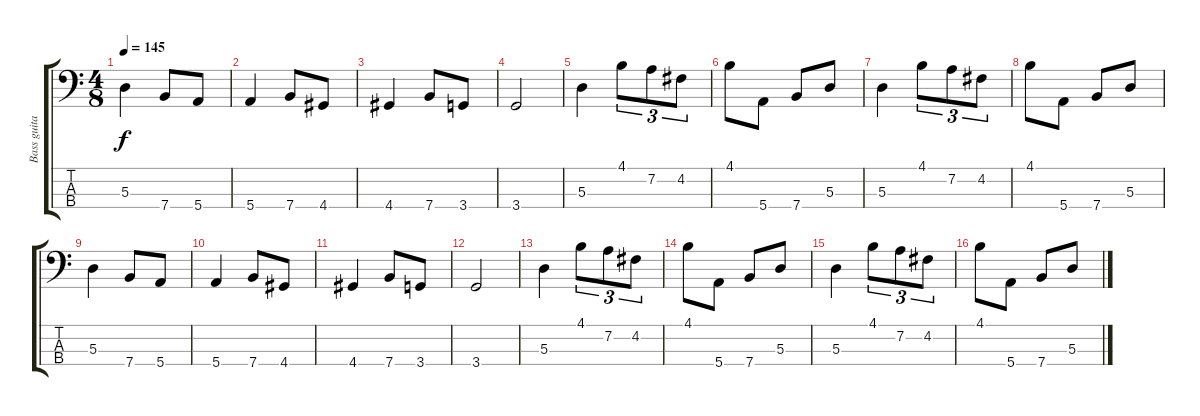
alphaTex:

\track ("Bass guitar" "Bass guita") {instrument electricbassfinger}
\staff {score tabs}
\tuning (G2 D2 A1 E1) {hide}
\ts (4 8)
\tempo 145
\clef f4
\ks c
5.3.4{dy f} 7.4.8 5.4.8 |
5.4.4 7.4.8 4.4.8 |
4.4.4 7.4.8 3.4.8 |
3.4.2 |
5.3.4 4.1.8{tu (3 2)} 7.2.8{tu (3 2)} 4.2.8{tu (3 2)} |
4.1.8 5.4.8 7.4.8 5.3.8 |
5.3.4 4.1.8{tu (3 2)} 7.2.8{tu (3 2)} 4.2.8{tu (3 2)} |
4.1.8 5.4.8 7.4.8 5.3.8 |
5.3.4 7.4.8 5.4.8 |
5.4.4 7.4.8 4.4.8 |
4.4.4 7.4.8 3.4.8 |
3.4.2 |
5.3.4 4.1.8{tu (3 2)} 7.2.8{tu (3 2)} 4.2.8{tu (3 2)} |
4.1.8 5.4.8 7.4.8 5.3.8 |
5.3.4 4.1.8{tu (3 2)} 7.2.8{tu (3 2)} 4.2.8{tu (3 2)} |
4.1.8 5.4.8 7.4.8 5.3.8
